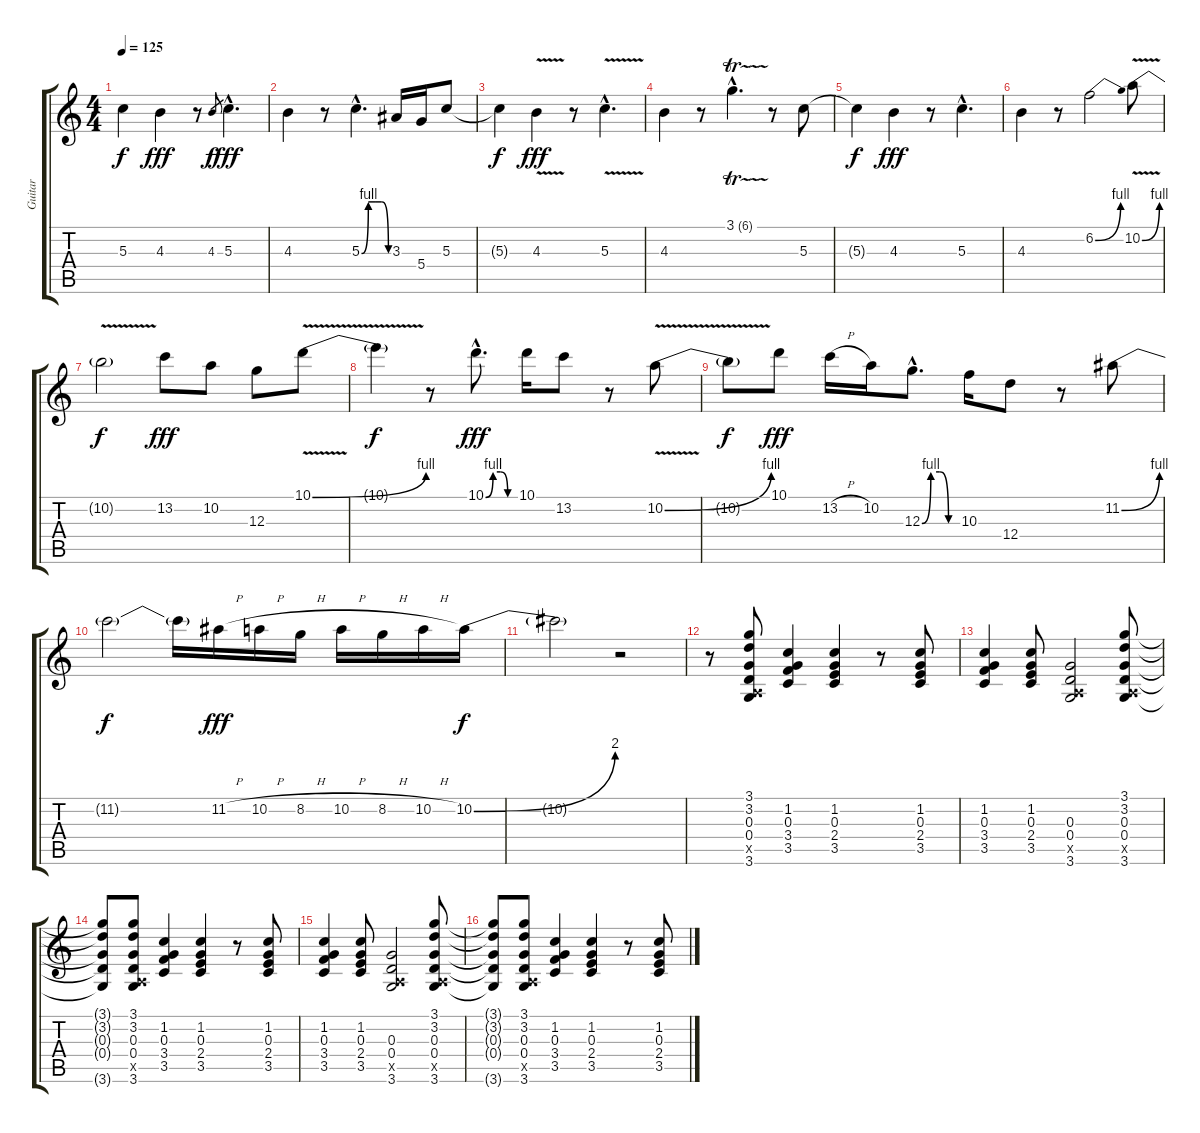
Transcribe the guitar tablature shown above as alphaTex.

\track ("Guitar" "Guitar") {instrument distortionguitar}
\staff {score tabs}
\tuning (E4 B3 G3 D3 A2 E2) {hide}
\ts (4 4)
\tempo 125
\clef g2
\ks c
5.3{t}.4{dy f} 4.3.4{dy fff} r.8 4.3.8{gr dy f} 5.3{hac}.4{d dy fff} |
4.3.4 r.8 5.3{be (custom 0 0 15 4 30 4 45 4 60 0) hac}.4{d} 3.3.16 5.4.16 5.3.8 |
5.3{t}.4{dy f} 4.3{v}.4{dy fff} r.8 5.3{v hac}.4{d} |
4.3.4 r.8 3.1{tr (6 32) hac}.4{d} r.8 5.3.8 |
5.3{t}.4{dy f} 4.3.4{dy fff} r.8 5.3{hac}.4{d} |
4.3.4 r.8 6.2{be (bend 0 0 60 4)}.2 10.2{be (bend 0 0 60 4) v}.8 |
10.2{t}.2{dy f} 13.2.8{dy fff} 10.2.8 12.3.8 10.1{be (bend 0 0 60 4) v}.8 |
10.1{t}.4{dy f} r.8 10.1{be (custom 0 0 15 4 30 4 45 0 60 0) hac}.8{d dy fff} 10.1.16 13.2.8 r.8 10.2{be (bend 0 0 60 4) v}.8 |
10.2{t}.8{dy f} 10.1.8{dy fff} 13.2{h}.16 10.2.16 12.3{be (custom 0 0 15 4 30 4 45 0 60 0) hac}.8{d} 10.3.16 12.4.8 r.8 11.2{be (bend 0 0 60 4)}.8 |
11.2{t}.2{dy f} 11.2{t}.16 11.2{h}.16{dy fff} 10.2{h}.16 8.2{h}.16 10.2{h}.16 8.2{h}.16 10.2{h}.16 10.2{be (bend 0 0 60 8)}.16{dy f} |
10.2{t}.2{volume 10} r.2 |
r.8 (3.1 3.2 0.3 0.4 0.5{x} 3.6).8 (1.2 0.3 3.4 3.5).4 (1.2 0.3 2.4 3.5).4 r.8 (1.2 0.3 2.4 3.5).8 |
(1.2 0.3 3.4 3.5).4 (1.2 0.3 2.4 3.5).8 (0.3 0.4 0.5{x} 3.6).2 (3.1 3.2 0.3 0.4 0.5{x} 3.6).8 |
(3.1{t} 3.2{t} 0.3{t} 0.4{t} 3.6{t}).8 (3.1 3.2 0.3 0.4 0.5{x} 3.6).8 (1.2 0.3 3.4 3.5).4 (1.2 0.3 2.4 3.5).4 r.8 (1.2 0.3 2.4 3.5).8 |
(1.2 0.3 3.4 3.5).4 (1.2 0.3 2.4 3.5).8 (0.3 0.4 0.5{x} 3.6).2 (3.1 3.2 0.3 0.4 0.5{x} 3.6).8 |
(3.1{t} 3.2{t} 0.3{t} 0.4{t} 3.6{t}).8 (3.1 3.2 0.3 0.4 0.5{x} 3.6).8 (1.2 0.3 3.4 3.5).4 (1.2 0.3 2.4 3.5).4 r.8 (1.2 0.3 2.4 3.5).8
